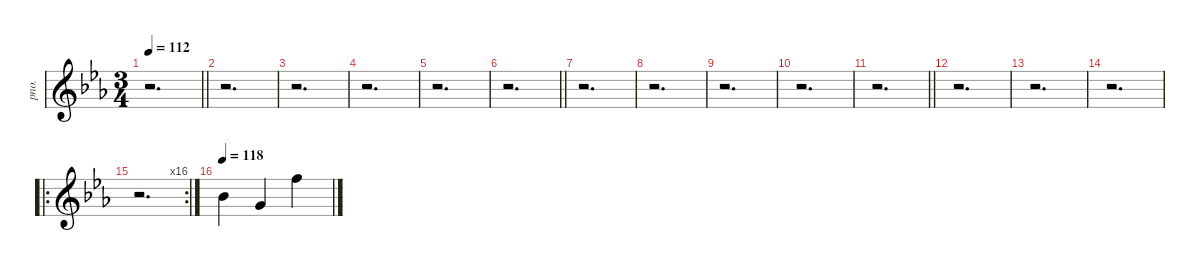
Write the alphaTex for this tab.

\defaultSystemsLayout 4
\hideDynamics
\bracketExtendMode nobrackets
\otherSystemsTrackNameOrientation horizontal
\track ("Piano" "pno.") {defaultSystemsLayout 8 instrument acousticgrandpiano}
\staff {score}
\tuning (E4 B3 G3 D3 A2 E2)
\ts (3 4)
\tempo 112
\clef g2
\barLineRight lightlight
\ks eb
r.2{d dy f beam Down} |
r.2{d beam Down} |
r.2{d beam Down} |
r.2{d beam Down} |
r.2{d beam Down} |
\barLineRight lightlight
r.2{d beam Down} |
r.2{d beam Down} |
r.2{d beam Down} |
r.2{d beam Down} |
r.2{d beam Down} |
\barLineRight lightlight
r.2{d beam Down} |
r.2{d beam Down} |
r.2{d beam Down} |
r.2{d beam Down} |
\ro
\rc 16
r.2{d beam Down} |
\tempo 118
15.3{acc b}.4{dy mp beam Down} 17.4{acc forcenatural}.4{beam Up} 18.2{acc forcenatural}.4{beam Down}
